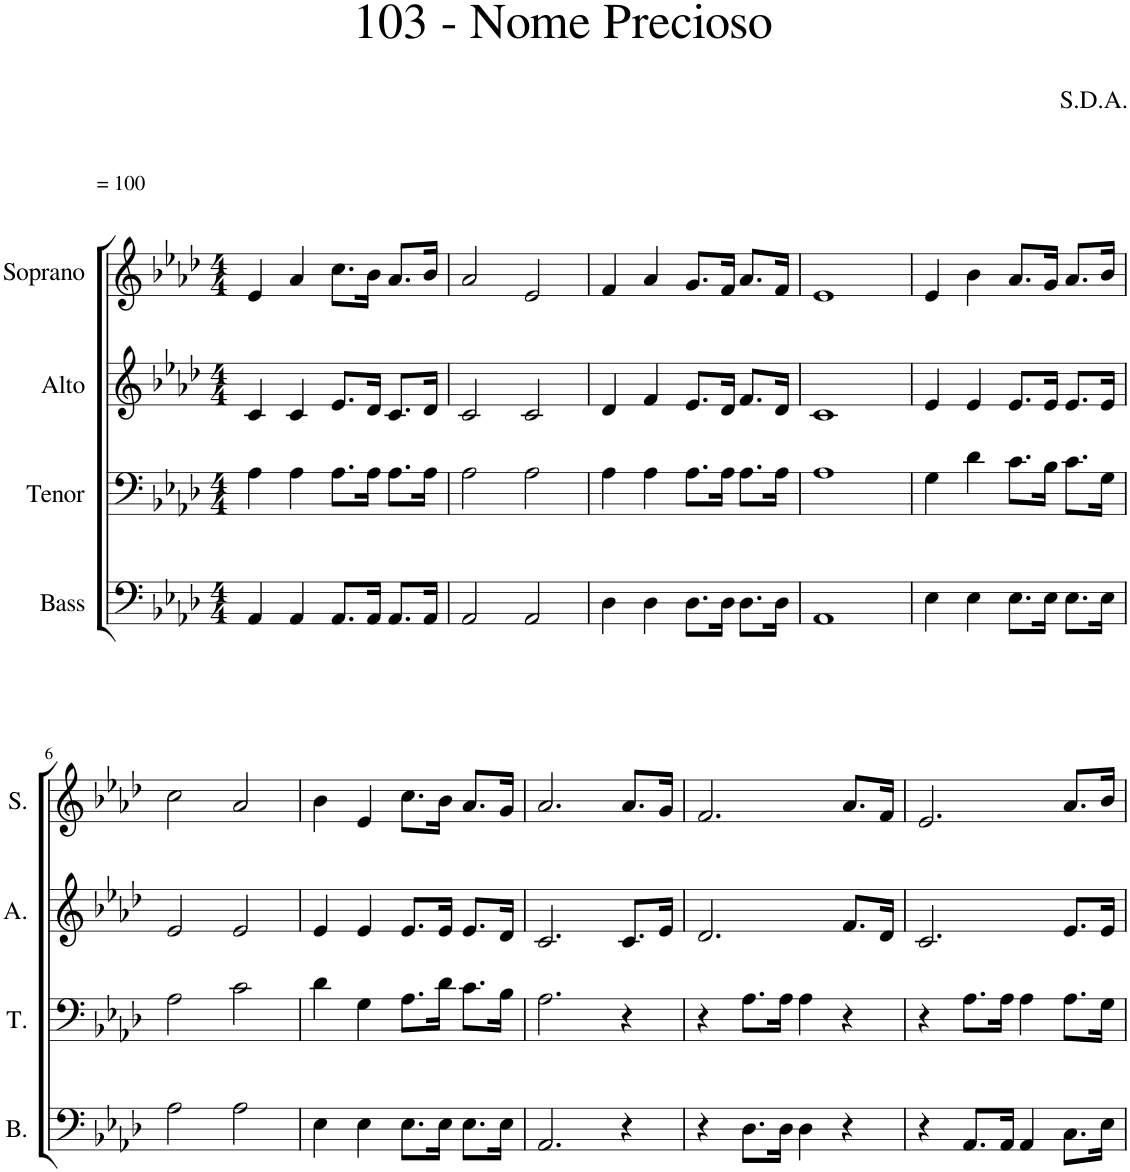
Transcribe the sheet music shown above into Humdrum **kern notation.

**kern	**kern	**kern	**kern
*part4	*part3	*part2	*part1
*staff4	*staff3	*staff2	*staff1
*I"Bass	*I"Tenor	*I"Alto	*I"Soprano
*I'B.	*I'T.	*I'A.	*I'S.
*clefF4	*clefF4	*clefG2	*clefG2
*k[b-e-a-d-]	*k[b-e-a-d-]	*k[b-e-a-d-]	*k[b-e-a-d-]
*M4/4	*M4/4	*M4/4	*M4/4
=1	=1	=1	=1
!	!	!	!LO:TX:a:t== 100
4AA-/	4A-\	4c/	4e-/
4AA-/	4A-\	4c/	4a-/
8.AA-/L	8.A-\L	8.e-/L	8.cc\L
16AA-/Jk	16A-\Jk	16d-/Jk	16b-\Jk
8.AA-/L	8.A-\L	8.c/L	8.a-/L
16AA-/Jk	16A-\Jk	16d-/Jk	16b-/Jk
=2	=2	=2	=2
2AA-/	2A-\	2c/	2a-/
2AA-/	2A-\	2c/	2e-/
=3	=3	=3	=3
4D-\	4A-\	4d-/	4f/
4D-\	4A-\	4f/	4a-/
8.D-\L	8.A-\L	8.e-/L	8.g/L
16D-\Jk	16A-\Jk	16d-/Jk	16f/Jk
8.D-\L	8.A-\L	8.f/L	8.a-/L
16D-\Jk	16A-\Jk	16d-/Jk	16f/Jk
=4	=4	=4	=4
1AA-	1A-	1c	1e-
=5	=5	=5	=5
4E-\	4G\	4e-/	4e-/
4E-\	4d-\	4e-/	4b-\
8.E-\L	8.c\L	8.e-/L	8.a-/L
16E-\Jk	16B-\Jk	16e-/Jk	16g/Jk
8.E-\L	8.c\L	8.e-/L	8.a-/L
16E-\Jk	16G\Jk	16e-/Jk	16b-/Jk
!!LO:LB:g=z
=6	=6	=6	=6
2A-\	2A-\	2e-/	2cc\
2A-\	2c\	2e-/	2a-/
=7	=7	=7	=7
4E-\	4d-\	4e-/	4b-\
4E-\	4G\	4e-/	4e-/
8.E-\L	8.A-\L	8.e-/L	8.cc\L
16E-\Jk	16d-\Jk	16e-/Jk	16b-\Jk
8.E-\L	8.c\L	8.e-/L	8.a-/L
16E-\Jk	16B-\Jk	16d-/Jk	16g/Jk
=8	=8	=8	=8
2.AA-/	2.A-\	2.c/	2.a-/
4r	4r	8.c/L	8.a-/L
.	.	16e-/Jk	16g/Jk
=9	=9	=9	=9
4r	4r	2.d-/	2.f/
8.D-\L	8.A-\L	.	.
16D-\Jk	16A-\Jk	.	.
4D-\	4A-\	.	.
4r	4r	8.f/L	8.a-/L
.	.	16d-/Jk	16f/Jk
=10	=10	=10	=10
4r	4r	2.c/	2.e-/
8.AA-/L	8.A-\L	.	.
16AA-/Jk	16A-\Jk	.	.
4AA-/	4A-\	.	.
8.C\L	8.A-\L	8.e-/L	8.a-/L
16E-\Jk	16G\Jk	16e-/Jk	16b-/Jk
=	=	=	=
*-	*-	*-	*-
